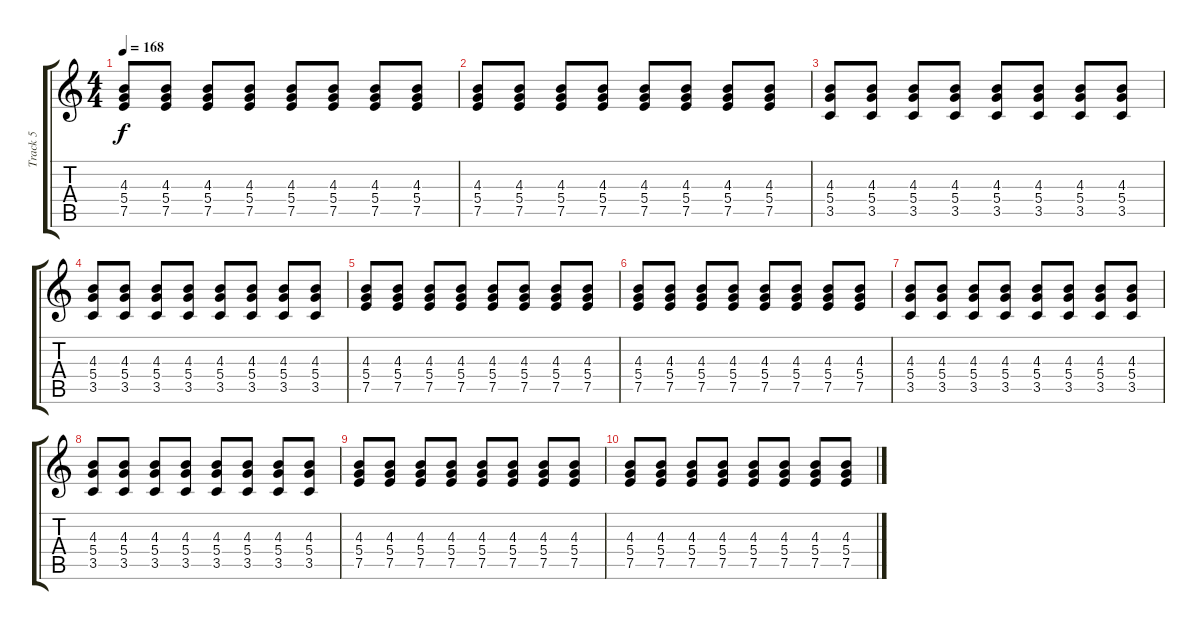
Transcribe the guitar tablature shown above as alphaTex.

\track ("Track 5" "Track 5") {instrument electricguitarclean}
\staff {score tabs}
\tuning (E4 B3 G3 D3 A2 D2) {hide}
\ts (4 4)
\tempo 168
\clef g2
\ks c
(4.3 5.4 7.5).8{dy f} (4.3 5.4 7.5).8 (4.3 5.4 7.5).8 (4.3 5.4 7.5).8 (4.3 5.4 7.5).8 (4.3 5.4 7.5).8 (4.3 5.4 7.5).8 (4.3 5.4 7.5).8 |
(4.3 5.4 7.5).8 (4.3 5.4 7.5).8 (4.3 5.4 7.5).8 (4.3 5.4 7.5).8 (4.3 5.4 7.5).8 (4.3 5.4 7.5).8 (4.3 5.4 7.5).8 (4.3 5.4 7.5).8 |
(4.3 5.4 3.5).8 (4.3 5.4 3.5).8 (4.3 5.4 3.5).8 (4.3 5.4 3.5).8 (4.3 5.4 3.5).8 (4.3 5.4 3.5).8 (4.3 5.4 3.5).8 (4.3 5.4 3.5).8 |
(4.3 5.4 3.5).8 (4.3 5.4 3.5).8 (4.3 5.4 3.5).8 (4.3 5.4 3.5).8 (4.3 5.4 3.5).8 (4.3 5.4 3.5).8 (4.3 5.4 3.5).8 (4.3 5.4 3.5).8 |
(4.3 5.4 7.5).8 (4.3 5.4 7.5).8 (4.3 5.4 7.5).8 (4.3 5.4 7.5).8 (4.3 5.4 7.5).8 (4.3 5.4 7.5).8 (4.3 5.4 7.5).8 (4.3 5.4 7.5).8 |
(4.3 5.4 7.5).8 (4.3 5.4 7.5).8 (4.3 5.4 7.5).8 (4.3 5.4 7.5).8 (4.3 5.4 7.5).8 (4.3 5.4 7.5).8 (4.3 5.4 7.5).8 (4.3 5.4 7.5).8 |
(4.3 5.4 3.5).8 (4.3 5.4 3.5).8 (4.3 5.4 3.5).8 (4.3 5.4 3.5).8 (4.3 5.4 3.5).8 (4.3 5.4 3.5).8 (4.3 5.4 3.5).8 (4.3 5.4 3.5).8 |
(4.3 5.4 3.5).8 (4.3 5.4 3.5).8 (4.3 5.4 3.5).8 (4.3 5.4 3.5).8 (4.3 5.4 3.5).8 (4.3 5.4 3.5).8 (4.3 5.4 3.5).8 (4.3 5.4 3.5).8 |
(4.3 5.4 7.5).8 (4.3 5.4 7.5).8 (4.3 5.4 7.5).8 (4.3 5.4 7.5).8 (4.3 5.4 7.5).8 (4.3 5.4 7.5).8 (4.3 5.4 7.5).8 (4.3 5.4 7.5).8 |
(4.3 5.4 7.5).8 (4.3 5.4 7.5).8 (4.3 5.4 7.5).8 (4.3 5.4 7.5).8 (4.3 5.4 7.5).8 (4.3 5.4 7.5).8 (4.3 5.4 7.5).8 (4.3 5.4 7.5).8
